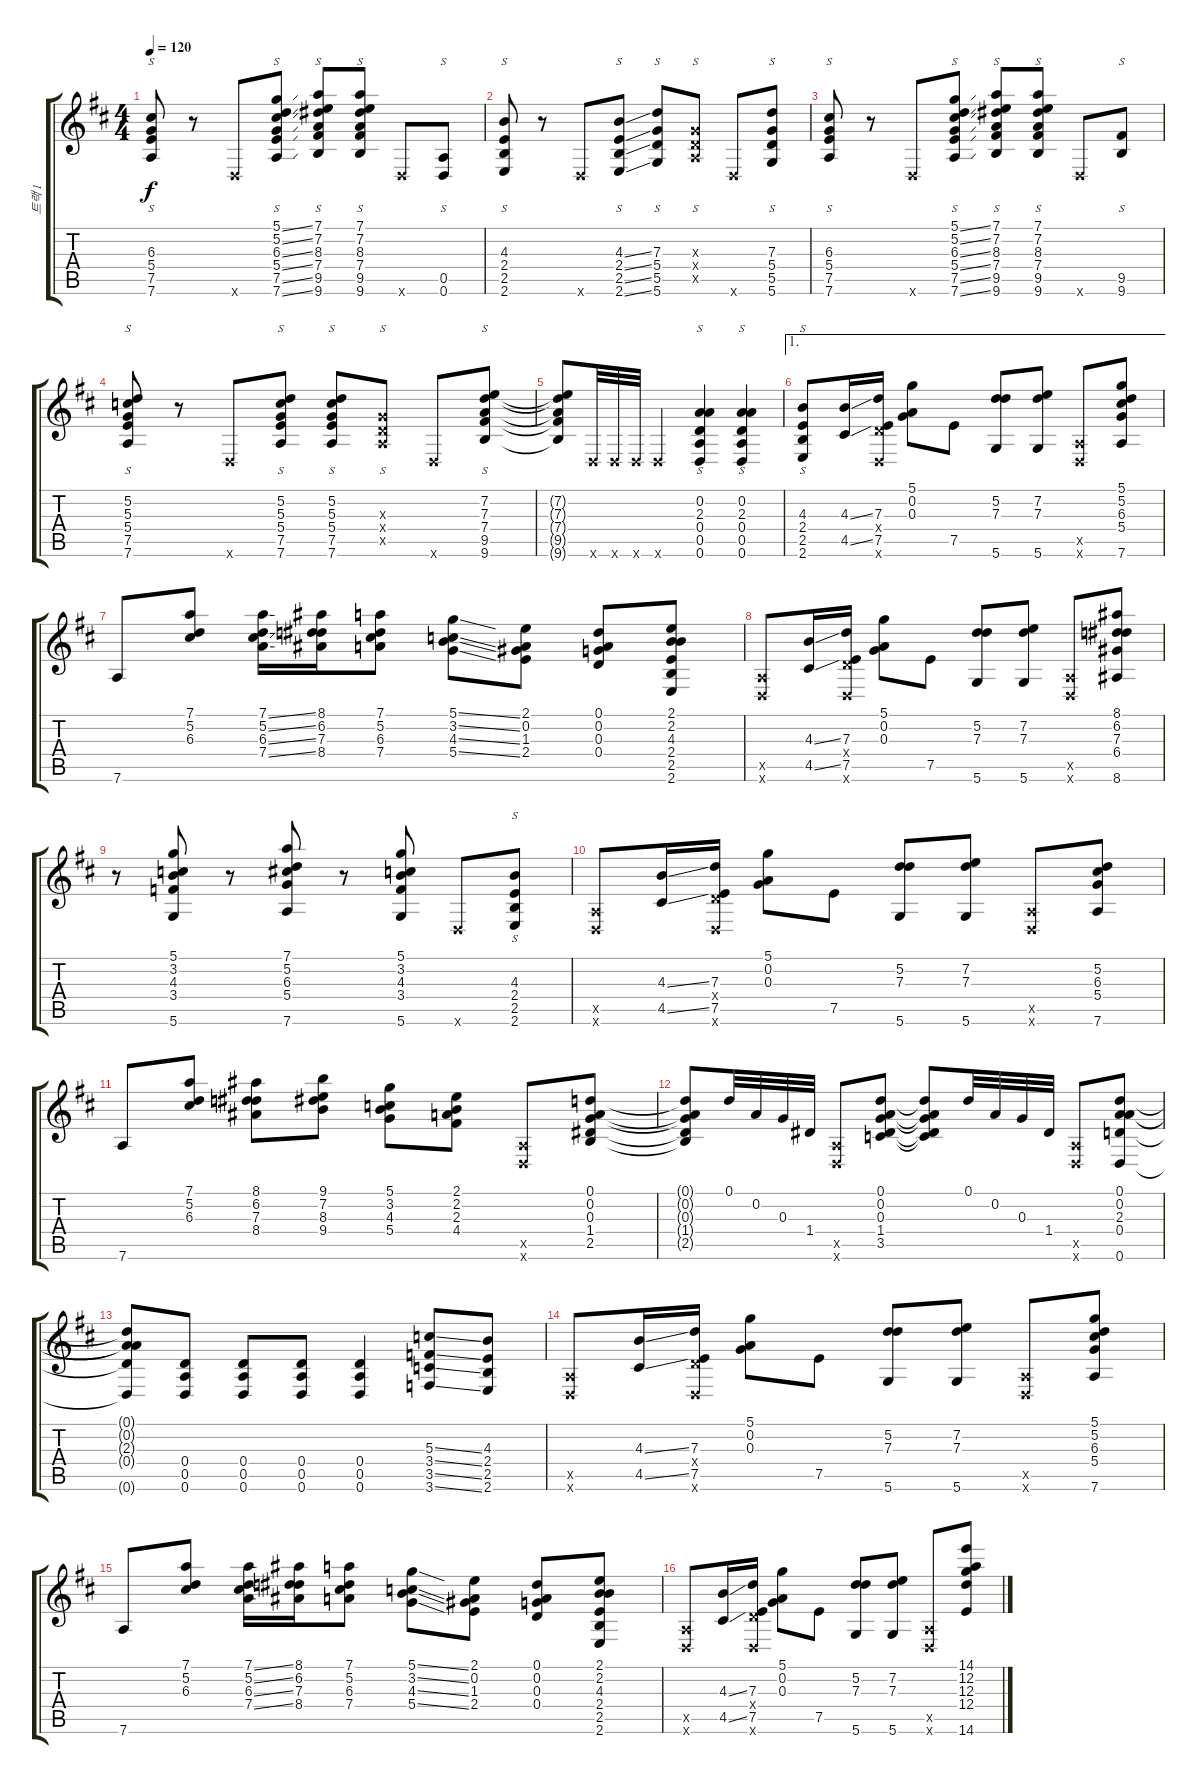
\track ("트랙 1" "트랙 1") {instrument acousticguitarsteel}
\staff {score tabs}
\tuning (D4 A3 G3 D3 A2 D2) {hide}
\ts (4 4)
\tempo 120
\clef g2
\ks d
(6.3 5.4 7.5 7.6).8{s dy f} r.8 0.6{x}.8 (5.1{ss} 5.2{ss} 6.3{ss} 5.4{ss} 7.5{ss} 7.6{ss}).8{s} (7.1 7.2 8.3 7.4 9.5 9.6).8{s} (7.1 7.2 8.3 7.4 9.5 9.6).8{s} 0.6{x}.8 (0.5 0.6).8{s} |
(4.3 2.4 2.5 2.6).8{s} r.8 0.6{x}.8 (4.3{ss} 2.4{ss} 2.5{ss} 2.6{ss}).8{s} (7.3 5.4 5.5 5.6).8{s} (0.3{x} 0.4{x} 0.5{x}).8{s} 0.6{x}.8 (7.3 5.4 5.5 5.6).8{s} |
(6.3 5.4 7.5 7.6).8{s} r.8 0.6{x}.8 (5.1{ss} 5.2{ss} 6.3{ss} 5.4{ss} 7.5{ss} 7.6{ss}).8{s} (7.1 7.2 8.3 7.4 9.5 9.6).8{s} (7.1 7.2 8.3 7.4 9.5 9.6).8{s} 0.6{x}.8 (9.5 9.6).8{s} |
(5.2 5.3 5.4 7.5 7.6).8{s} r.8 0.6{x}.8 (5.2 5.3 5.4 7.5 7.6).8{s} (5.2 5.3 5.4 7.5 7.6).8{s} (0.3{x} 0.4{x} 0.5{x}).8{s} 0.6{x}.8 (7.2 7.3 7.4 9.5 9.6).8{s} |
(7.2{t} 7.3{t} 7.4{t} 9.5{t} 9.6{t}).8 0.6{x}.32 0.6{x}.32 0.6{x}.32 0.6{x}.4 (0.2 2.3 0.4 0.5 0.6).4{s} (0.2 2.3 0.4 0.5 0.6).4{s} |
\ae 1
(4.3 2.4 2.5 2.6).8{s} (4.3{ss} 4.5{ss}).16 (7.3 0.4{x} 7.5 0.6{x}).16 (5.1 0.2 0.3).8 7.5.8 (5.2 7.3 5.6).8 (7.2 7.3 5.6).8 (0.5{x} 0.6{x}).8 (5.1 5.2 6.3 5.4 7.6).8 |
7.6.8 (7.1 5.2 6.3).8 (7.1{ss} 5.2{ss} 6.3{ss} 7.4{ss}).16 (8.1 6.2 7.3 8.4).16 (7.1 5.2 6.3 7.4).8 (5.1{ss} 3.2{ss} 4.3{ss} 5.4{ss}).8 (2.1 0.2 1.3 2.4).8 (0.1 0.2 0.3 0.4).8 (2.1 2.2 4.3 2.4 2.5 2.6).8 |
(0.5{x} 0.6{x}).8 (4.3{ss} 4.5{ss}).16 (7.3 0.4{x} 7.5 0.6{x}).16 (5.1 0.2 0.3).8 7.5.8 (5.2 7.3 5.6).8 (7.2 7.3 5.6).8 (0.5{x} 0.6{x}).8 (8.1 6.2 7.3 6.4 8.6).8 |
r.8 (5.1 3.2 4.3 3.4 5.6).8 r.8 (7.1 5.2 6.3 5.4 7.6).8 r.8 (5.1 3.2 4.3 3.4 5.6).8 0.6{x}.8 (4.3 2.4 2.5 2.6).8{s} |
(0.5{x} 0.6{x}).8 (4.3{ss} 4.5{ss}).16 (7.3 0.4{x} 7.5 0.6{x}).16 (5.1 0.2 0.3).8 7.5.8 (5.2 7.3 5.6).8 (7.2 7.3 5.6).8 (0.5{x} 0.6{x}).8 (5.2 6.3 5.4 7.6).8 |
7.6.8 (7.1 5.2 6.3).8 (8.1 6.2 7.3 8.4).8 (9.1 7.2 8.3 9.4).8 (5.1 3.2 4.3 5.4).8 (2.1 2.2 2.3 4.4).8 (0.5{x} 0.6{x}).8 (0.1 0.2 0.3 1.4 2.5).8 |
(0.1{t} 0.2{t} 0.3{t} 1.4{t} 2.5{t}).8 0.1.32 0.2.32 0.3.32 1.4.32 (0.5{x} 0.6{x}).8 (0.1 0.2 0.3 1.4 3.5).8 (0.1{t} 0.2{t} 0.3{t} 1.4{t} 3.5{t}).8 0.1.32 0.2.32 0.3.32 1.4.32 (0.5{x} 0.6{x}).8 (0.1 0.2 2.3 0.4 0.6).8 |
(0.1{t} 0.2{t} 2.3{t} 0.4{t} 0.6{t}).8 (0.4 0.5 0.6).8 (0.4 0.5 0.6).8 (0.4 0.5 0.6).8 (0.4 0.5 0.6).4 (5.3{ss} 3.4{ss} 3.5{ss} 3.6{ss}).8 (4.3 2.4 2.5 2.6).8 |
(0.5{x} 0.6{x}).8 (4.3{ss} 4.5{ss}).16 (7.3 0.4{x} 7.5 0.6{x}).16 (5.1 0.2 0.3).8 7.5.8 (5.2 7.3 5.6).8 (7.2 7.3 5.6).8 (0.5{x} 0.6{x}).8 (5.1 5.2 6.3 5.4 7.6).8 |
7.6.8 (7.1 5.2 6.3).8 (7.1{ss} 5.2{ss} 6.3{ss} 7.4{ss}).16 (8.1 6.2 7.3 8.4).16 (7.1 5.2 6.3 7.4).8 (5.1{ss} 3.2{ss} 4.3{ss} 5.4{ss}).8 (2.1 0.2 1.3 2.4).8 (0.1 0.2 0.3 0.4).8 (2.1 2.2 4.3 2.4 2.5 2.6).8 |
(0.5{x} 0.6{x}).8 (4.3{ss} 4.5{ss}).16 (7.3 0.4{x} 7.5 0.6{x}).16 (5.1 0.2 0.3).8 7.5.8 (5.2 7.3 5.6).8 (7.2 7.3 5.6).8 (0.5{x} 0.6{x}).8 (14.1 12.2 12.3 12.4 14.6).8
